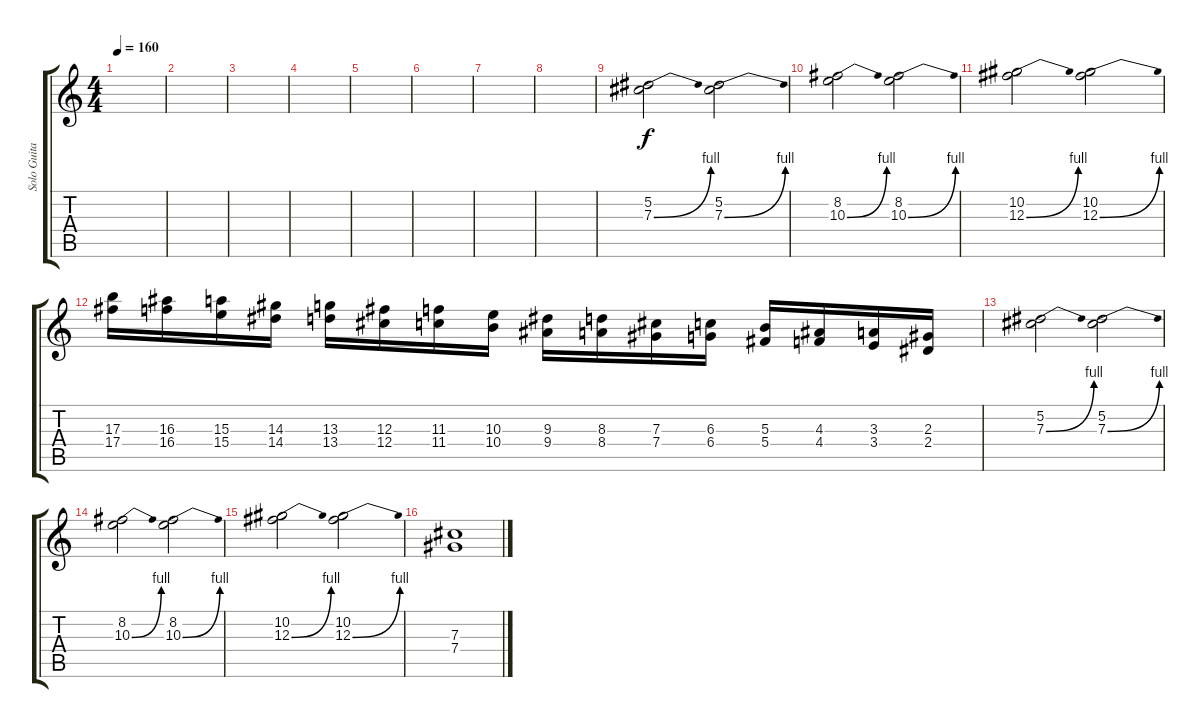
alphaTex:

\track ("Solo Guitar" "Solo Guita") {instrument overdrivenguitar}
\staff {score tabs}
\tuning (Eb4 Bb3 Gb3 Db3 Ab2 Eb2) {hide}
\ts (4 4)
\tempo 160
\clef g2
\ks c
|
|
|
|
|
|
|
|
(5.2 7.3{be (bend 0 0 60 4)}).2 (5.2 7.3{be (bend 0 0 60 4)}).2 |
(8.2 10.3{be (bend 0 0 60 4)}).2 (8.2 10.3{be (bend 0 0 60 4)}).2 |
(10.2 12.3{be (bend 0 0 60 4)}).2 (10.2 12.3{be (bend 0 0 60 4)}).2 |
(17.3 17.4).16 (16.3 16.4).16 (15.3 15.4).16 (14.3 14.4).16 (13.3 13.4).16 (12.3 12.4).16 (11.3 11.4).16 (10.3 10.4).16 (9.3 9.4).16 (8.3 8.4).16 (7.3 7.4).16 (6.3 6.4).16 (5.3 5.4).16 (4.3 4.4).16 (3.3 3.4).16 (2.3 2.4).16 |
(5.2 7.3{be (bend 0 0 60 4)}).2 (5.2 7.3{be (bend 0 0 60 4)}).2 |
(8.2 10.3{be (bend 0 0 60 4)}).2 (8.2 10.3{be (bend 0 0 60 4)}).2 |
(10.2 12.3{be (bend 0 0 60 4)}).2 (10.2 12.3{be (bend 0 0 60 4)}).2 |
(7.3 7.4{ss}).1
